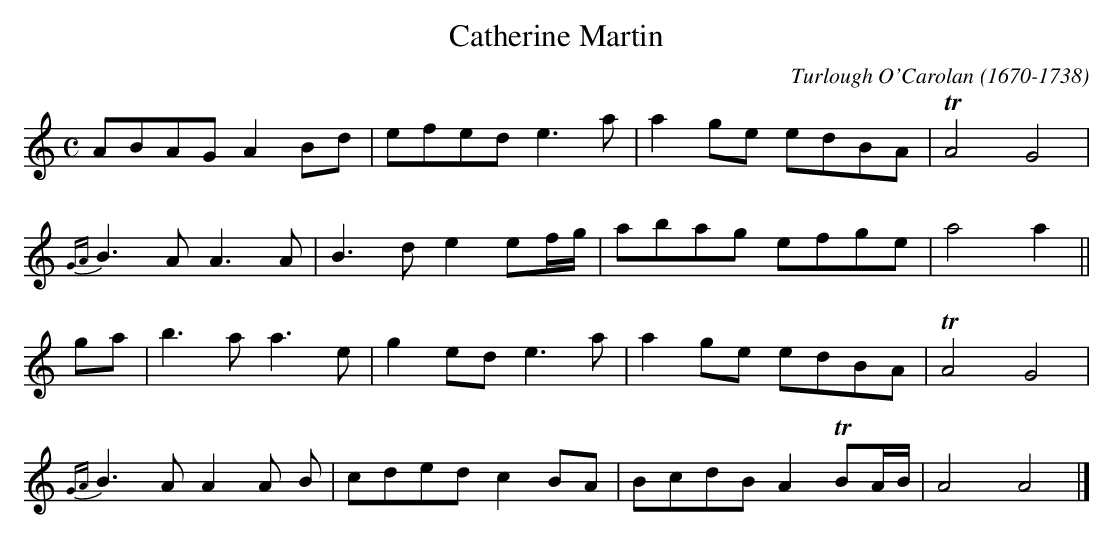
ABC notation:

X:1occ
T:Catherine Martin
C:Turlough O'Carolan (1670-1738)
M:C
L:1/8
K:C
C:MODERATO
ABAG A2Bd|efed e3a|a2ge edBA| TA4G4|
{GA}B3A A3A|B3d e2ef/2g/2|abag efge|a4a2||
ga|b3a a3e|g2ed e3a|a2ge edBA| TA4G4|
{GA}B3A A2A B|cded c2BA|BcdB A2 TBA/2B/2|A4A4|]
